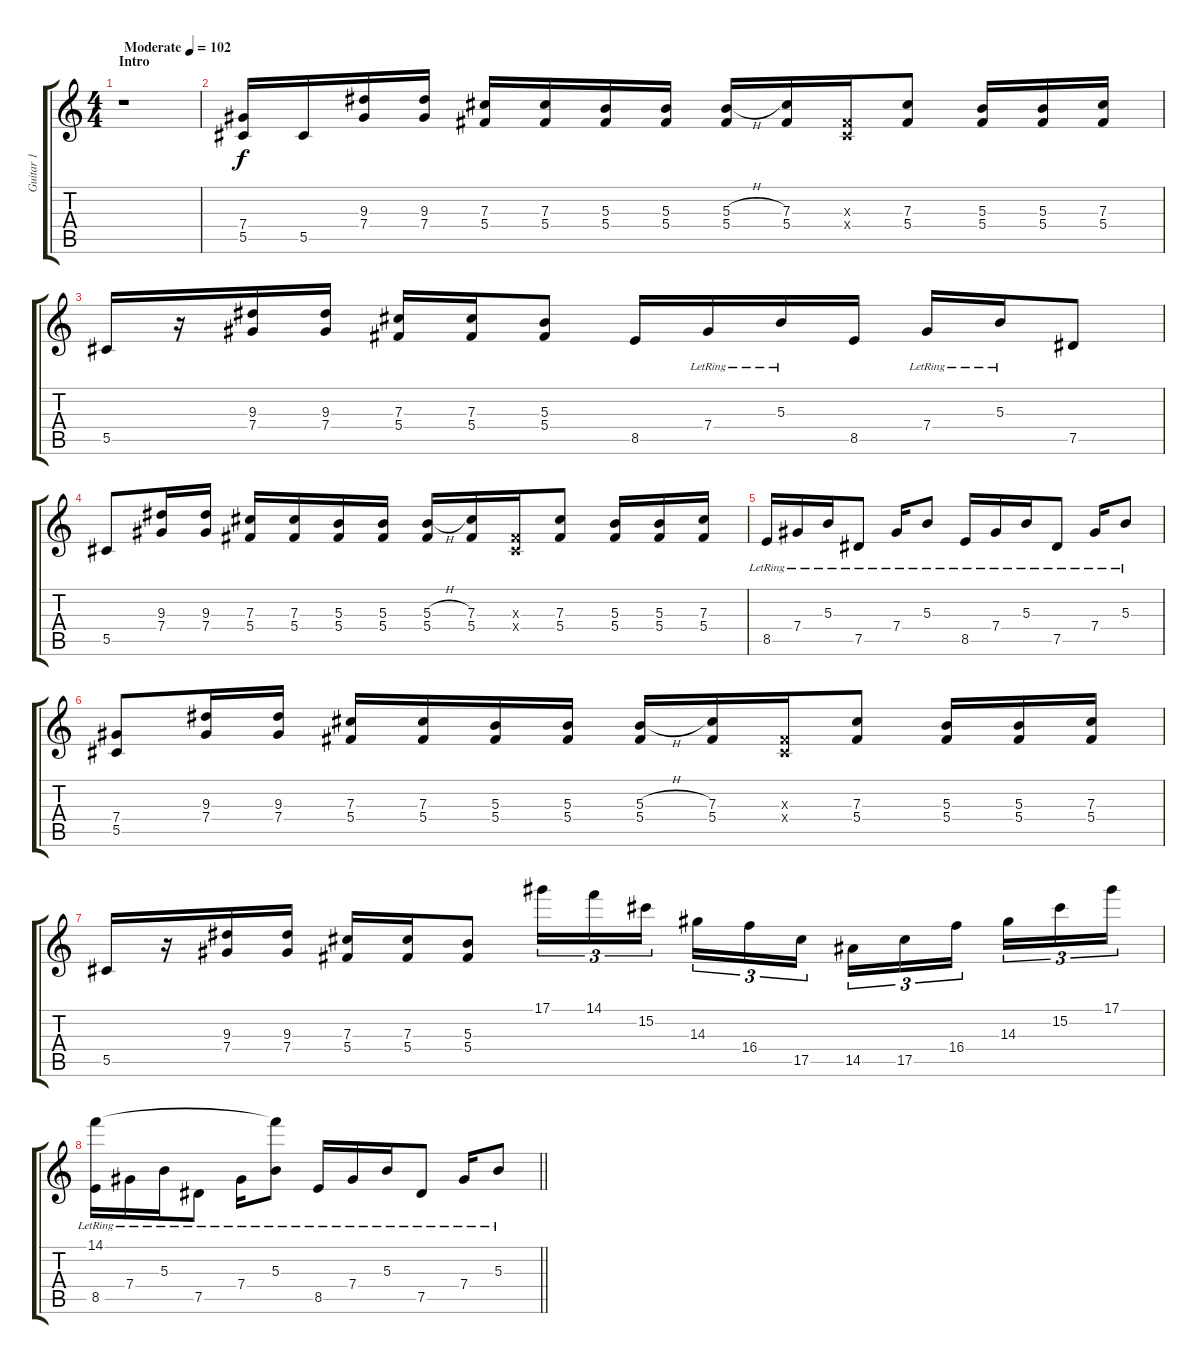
\track ("Guitar 1" "Guitar 1") {instrument distortionguitar}
\staff {score tabs}
\tuning (Eb4 Bb3 Gb3 Db3 Ab2 Eb2) {hide}
\ts (4 4)
\section ("" "Intro")
\tempo (102 "Moderate")
\clef g2
\ks c
r.1{dy f instrument distortionguitar} |
(7.4 5.5).16 5.5.16 (9.3 7.4).16 (9.3 7.4).16 (7.3 5.4).16 (7.3 5.4).16 (5.3 5.4).16 (5.3 5.4).16 (5.3{h} 5.4).16 (7.3 5.4).16 (0.3{x} 0.4{x}).16 (7.3 5.4).8 (5.3 5.4).16 (5.3 5.4).16 (7.3 5.4).16 |
5.5.16 r.16 (9.3 7.4).16 (9.3 7.4).16 (7.3 5.4).16 (7.3 5.4).16 (5.3 5.4).8 8.5.16 7.4{lr}.16 5.3{lr}.16 8.5.16 7.4{lr}.16 5.3{lr}.16 7.5.8 |
5.5.8 (9.3 7.4).16 (9.3 7.4).16 (7.3 5.4).16 (7.3 5.4).16 (5.3 5.4).16 (5.3 5.4).16 (5.3{h} 5.4).16 (7.3 5.4).16 (0.3{x} 0.4{x}).16 (7.3 5.4).8 (5.3 5.4).16 (5.3 5.4).16 (7.3 5.4).16 |
8.5{lr}.16 7.4{lr}.16 5.3{lr}.16 7.5{lr}.8 7.4{lr}.16 5.3{lr}.8 8.5{lr}.16 7.4{lr}.16 5.3{lr}.16 7.5{lr}.8 7.4{lr}.16 5.3{lr}.8 |
(7.4 5.5).8 (9.3 7.4).16 (9.3 7.4).16 (7.3 5.4).16 (7.3 5.4).16 (5.3 5.4).16 (5.3 5.4).16 (5.3{h} 5.4).16 (7.3 5.4).16 (0.3{x} 0.4{x}).16 (7.3 5.4).8 (5.3 5.4).16 (5.3 5.4).16 (7.3 5.4).16 |
5.5.16 r.16 (9.3 7.4).16 (9.3 7.4).16 (7.3 5.4).16 (7.3 5.4).16 (5.3 5.4).8 17.1.16{tu (3 2)} 14.1.16{tu (3 2)} 15.2.16{tu (3 2) beam splitsecondary} 14.3.16{tu (3 2)} 16.4.16{tu (3 2)} 17.5.16{tu (3 2)} 14.5.16{tu (3 2)} 17.5.16{tu (3 2)} 16.4.16{tu (3 2) beam splitsecondary} 14.3.16{tu (3 2)} 15.2.16{tu (3 2)} 17.1.16{tu (3 2)} |
\barLineRight lightlight
(14.1 8.5{lr}).16 7.4{lr}.16 5.3{lr}.16 7.5{lr}.8 7.4{lr}.16 (14.1{t} 5.3{lr}).8 8.5{lr}.16 7.4{lr}.16 5.3{lr}.16 7.5{lr}.8 7.4{lr}.16 5.3{lr}.8
